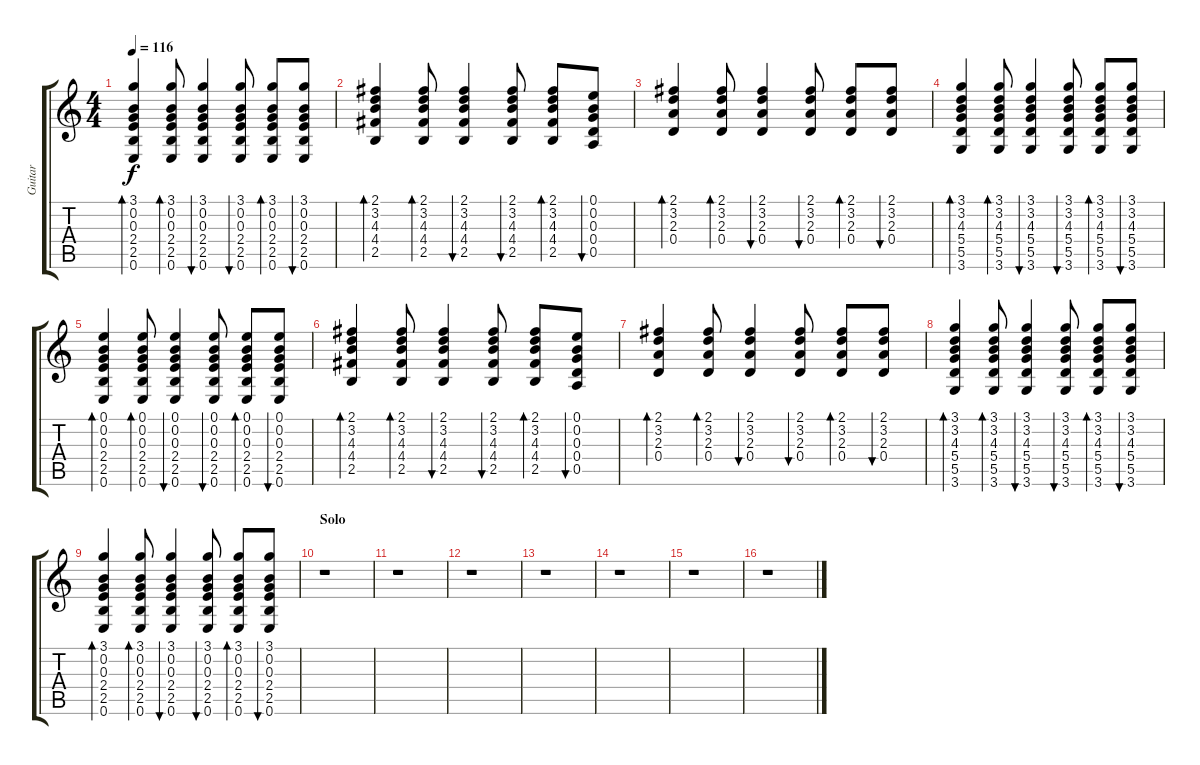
\track ("Guitar" "Guitar") {instrument electricguitarclean}
\staff {score tabs}
\tuning (E4 B3 G3 D3 A2 E2) {hide}
\ts (4 4)
\tempo 116
\clef g2
\ks c
(3.1 0.2 0.3 2.4 2.5 0.6).4{bd 30 dy f} (3.1 0.2 0.3 2.4 2.5 0.6).8{bd 30} (3.1 0.2 0.3 2.4 2.5 0.6).4{bu 30} (3.1 0.2 0.3 2.4 2.5 0.6).8{bu 30} (3.1 0.2 0.3 2.4 2.5 0.6).8{bd 30} (3.1 0.2 0.3 2.4 2.5 0.6).8{bu 30} |
(2.1 3.2 4.3 4.4 2.5).4{bd 30} (2.1 3.2 4.3 4.4 2.5).8{bd 60} (2.1 3.2 4.3 4.4 2.5).4{bu 60} (2.1 3.2 4.3 4.4 2.5).8{bu 30} (2.1 3.2 4.3 4.4 2.5).8{bd 30} (0.1 0.2 0.3 0.4 0.5).8{bu 30} |
(2.1 3.2 2.3 0.4).4{bd 30} (2.1 3.2 2.3 0.4).8{bd 60} (2.1 3.2 2.3 0.4).4{bu 30} (2.1 3.2 2.3 0.4).8{bu 30} (2.1 3.2 2.3 0.4).8{bd 30} (2.1 3.2 2.3 0.4).8{bu 30} |
(3.1 3.2 4.3 5.4 5.5 3.6).4{bd 30} (3.1 3.2 4.3 5.4 5.5 3.6).8{bd 30} (3.1 3.2 4.3 5.4 5.5 3.6).4{bu 30} (3.1 3.2 4.3 5.4 5.5 3.6).8{bu 30} (3.1 3.2 4.3 5.4 5.5 3.6).8{bd 30} (3.1 3.2 4.3 5.4 5.5 3.6).8{bu 30} |
(0.1 0.2 0.3 2.4 2.5 0.6).4{bd 30} (0.1 0.2 0.3 2.4 2.5 0.6).8{bd 30} (0.1 0.2 0.3 2.4 2.5 0.6).4{bu 30} (0.1 0.2 0.3 2.4 2.5 0.6).8{bu 30} (0.1 0.2 0.3 2.4 2.5 0.6).8{bd 30} (0.1 0.2 0.3 2.4 2.5 0.6).8{bu 30} |
(2.1 3.2 4.3 4.4 2.5).4{bd 30} (2.1 3.2 4.3 4.4 2.5).8{bd 60} (2.1 3.2 4.3 4.4 2.5).4{bu 60} (2.1 3.2 4.3 4.4 2.5).8{bu 30} (2.1 3.2 4.3 4.4 2.5).8{bd 30} (0.1 0.2 0.3 0.4 0.5).8{bu 30} |
(2.1 3.2 2.3 0.4).4{bd 30} (2.1 3.2 2.3 0.4).8{bd 60} (2.1 3.2 2.3 0.4).4{bu 30} (2.1 3.2 2.3 0.4).8{bu 30} (2.1 3.2 2.3 0.4).8{bd 30} (2.1 3.2 2.3 0.4).8{bu 30} |
(3.1 3.2 4.3 5.4 5.5 3.6).4{bd 30} (3.1 3.2 4.3 5.4 5.5 3.6).8{bd 30} (3.1 3.2 4.3 5.4 5.5 3.6).4{bu 30} (3.1 3.2 4.3 5.4 5.5 3.6).8{bu 30} (3.1 3.2 4.3 5.4 5.5 3.6).8{bd 30} (3.1 3.2 4.3 5.4 5.5 3.6).8{bu 30} |
(3.1 0.2 0.3 2.4 2.5 0.6).4{bd 30} (3.1 0.2 0.3 2.4 2.5 0.6).8{bd 30} (3.1 0.2 0.3 2.4 2.5 0.6).4{bu 30} (3.1 0.2 0.3 2.4 2.5 0.6).8{bu 30} (3.1 0.2 0.3 2.4 2.5 0.6).8{bd 30} (3.1 0.2 0.3 2.4 2.5 0.6).8{bu 30} |
\section ("" "Solo")
r.1 |
r.1 |
r.1 |
r.1 |
r.1 |
r.1 |
r.1
